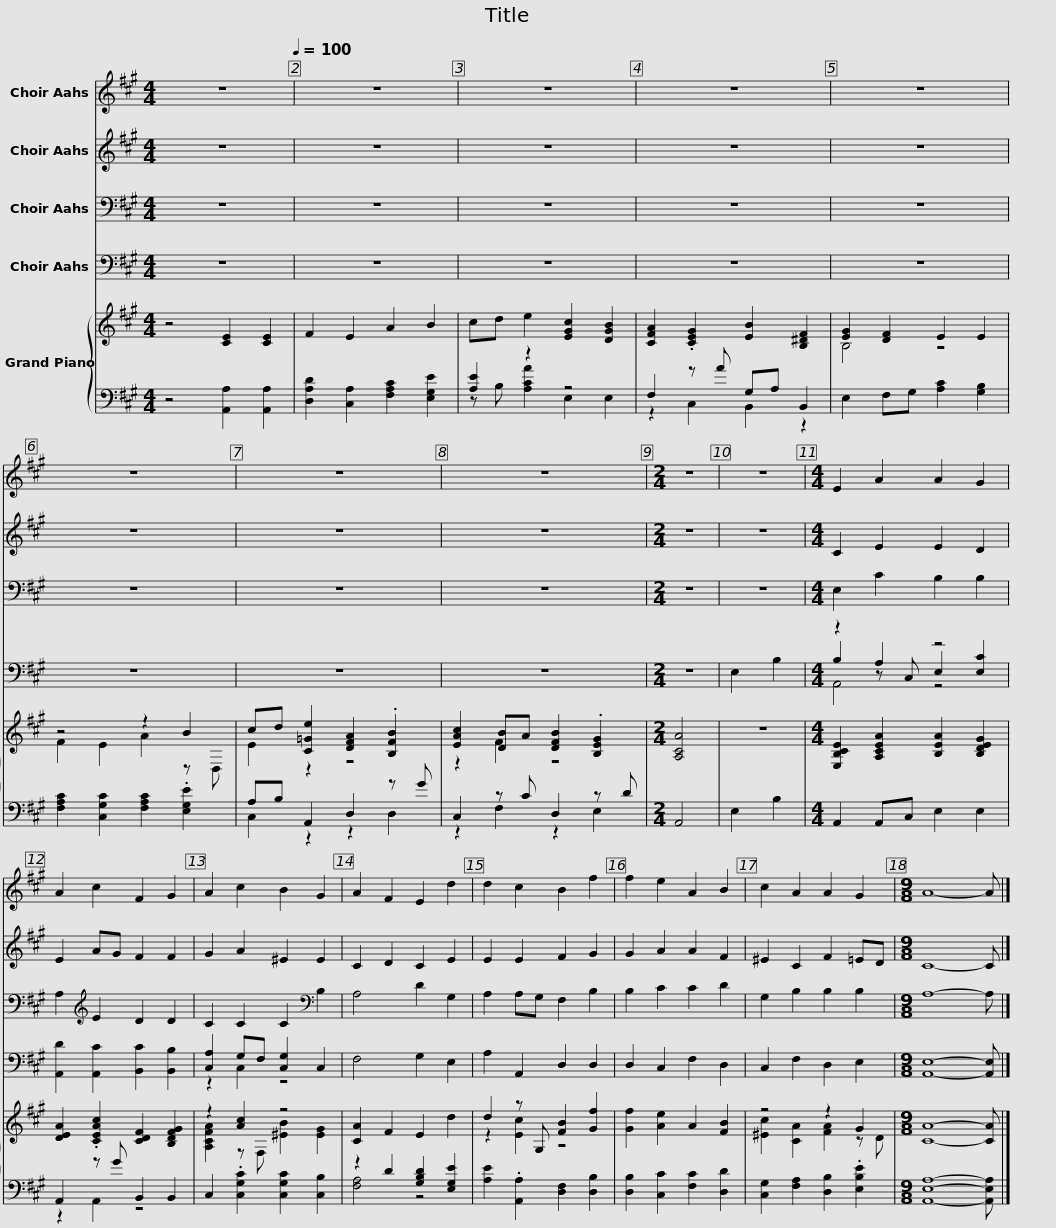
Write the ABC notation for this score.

X:1
%%score 1 2 3 ( 4 5 6 ) { ( 7 10 ) | ( 8 9 ) }
L:1/8
M:4/4
I:linebreak $
K:A
V:1 treble
V:2 treble
V:3 bass
V:4 bass
V:5 bass
V:6 bass
V:7 treble
V:10 treble
V:8 bass
V:9 bass
V:1
 z8[Q:1/4=100] | z8 | z8 | z8 | z8 | %5
 z8 |$ z8 | z8 |[M:2/4] z4 | z4 | %10
[M:4/4] E2 A2 A2 G2 | A2 c2 F2 G2 |$ A2 c2 B2 G2 | A2 F2 E2 d2 | d2 c2 B2 f2 | %15
 f2 e2 A2 B2 | c2 A2 A2 G2 |[M:9/8] A8- A |] %18
V:2
 z8 | z8 | z8 | z8 | z8 | %5
 z8 |$ z8 | z8 |[M:2/4] z4 | z4 | %10
[M:4/4] C2 E2 E2 D2 | E2 AG F2 F2 |$ G2 A2 ^E2 E2 | C2 D2 C2 E2 | E2 E2 F2 G2 | %15
 G2 A2 A2 F2 | ^E2 C2 F2 =ED |[M:9/8] C8- C |] %18
V:3
 z8 | z8 | z8 | z8 | z8 | %5
 z8 |$ z8 | z8 |[M:2/4] z4 | z4 | %10
[M:4/4] E,2 C2 B,2 B,2 | A,2[K:treble] E2 D2 D2 |$ C2 C2 C2[K:bass] B,2 | A,4 D2 G,2 | A,2 A,G, F,2 B,2 | %15
 B,2 C2 C2 D2 | G,2 B,2 B,2 B,2 |[M:9/8] A,8- A, |] %18
V:4
 z8 | z8 | z8 | z8 | z8 | %5
 z8 |$ z8 | z8 |[M:2/4] z4 | E,2 B,2 | %10
[M:4/4] z2 A,2 z4 | [A,,D]2 [A,,C]2 [B,,C]2 [B,,B,]2 |$ [C,A,]2 G,F, [C,G,]2 C,2 | F,4 G,2 E,2 | A,2 A,,2 D,2 D,2 | %15
 D,2 C,2 F,2 D,2 | C,2 F,2 D,2 E,2 |[M:9/8] [A,,E,]8- [A,,E,] |] %18
V:5
 x8 | x8 | x8 | x8 | x8 | %5
 x8 |$ x8 | x8 |[M:2/4] x4 | x4 | %10
[M:4/4] B,2 z C, E,2 [E,C]2 | x8 |$ z2 C,2 z4 | x8 | x8 | %15
 x8 | x8 |[M:9/8] x9 |] %18
V:6
 x8 | x8 | x8 | x8 | x8 | %5
 x8 |$ x8 | x8 |[M:2/4] x4 | x4 | %10
[M:4/4] A,,4 z4 | x8 |$ x8 | x8 | x8 | %15
 x8 | x8 |[M:9/8] x9 |] %18
V:7
 z4 [CE]2 [CE]2 | F2 E2 A2 B2 | cd e2 [EGc]2 [DGB]2 | [CFA]2 .[CEG]2 [EB]2 [B,^DF]2 | [EG]2 [DF]2 E2 E2 | %5
 z4 z2 B2 |$ cd [C=Ge]2 [DFA]2 .[B,FB]2 | [EAc]2 [DB]A [DFB]2 .[B,EG]2 |[M:2/4] [A,CA]4 | z4 | %10
[M:4/4] [E,B,CE]2 [A,CEA]2 [B,EA]2 [B,DEG]2 | [DEA]2 .[CEAc]2 [CDF]2 [B,DFG]2 |$ z2 [Ac]2 z4 | [CA]2 F2 E2 d2 | d2 z G, [FB]2 [Gf]2 | %15
 [Gf]2 [Ae]2 A2 [FB]2 | z4 z2 G2 |[M:9/8] [CA]8- [CA] |] %18
V:8
 z4 [A,,A,]2 [A,,A,]2 | [D,A,D]2 [C,A,]2 [F,A,C]2 [E,G,E]2 | [A,E]2 z2 z4 | F,2 z A G,A, B,,2 | E,2 F,G, [A,C]2 [G,B,]2 | %5
 [F,A,C]2 [C,G,C]2 [F,A,C]2 .[E,G,E]2 |$ A,B, A,,2 D,2 z G | C,2 z C D,2 z D |[M:2/4] A,,4 | E,2 B,2 | %10
[M:4/4] A,,2 A,,C, E,2 E,2 | A,,2 z G B,,2 B,,2 |$ C,2 .[C,G,C]2 [C,G,C]2 [C,B,]2 | z2 D2 [G,B,D]2 [E,G,E]2 | [A,E]2 .[A,,A,]2 [D,F,]2 [D,B,]2 | %15
 [D,B,]2 [C,C]2 [F,C]2 [D,D]2 | [C,G,]2 [F,A,]2 [D,B,]2 .[E,B,E]2 |[M:9/8] [A,,E,A,]8- [A,,E,A,] |] %18
V:9
 x8 | x8 | z B, [A,CA]2 E,2 E,2 | z2 C,2 B,,2 z2 | x8 | %5
 x8 |$ C,2 z2 z2 D,2 | z2 F,2 z2 E,2 |[M:2/4] x4 | x4 | %10
[M:4/4] x8 | z2 A,,2 z4 |$ x8 | [F,A,]4 z4 | x8 | %15
 x8 | x8 |[M:9/8] x9 |] %18
V:10
 x8 | x8 | x8 | x8 | B,4 z4 | %5
 F2 E2 A2 z D, |$ E2 z2 z4 | z2 F2 z4 |[M:2/4] x4 | x4 | %10
[M:4/4] x8 | x8 |$ [A,CFA]2 z F, [^EB]2 [EG]2 | x8 | z2 [Ec]2 z4 | %15
 x8 | [^Ec]2 [CA]2 [FA]2 z D |[M:9/8] x9 |] %18
